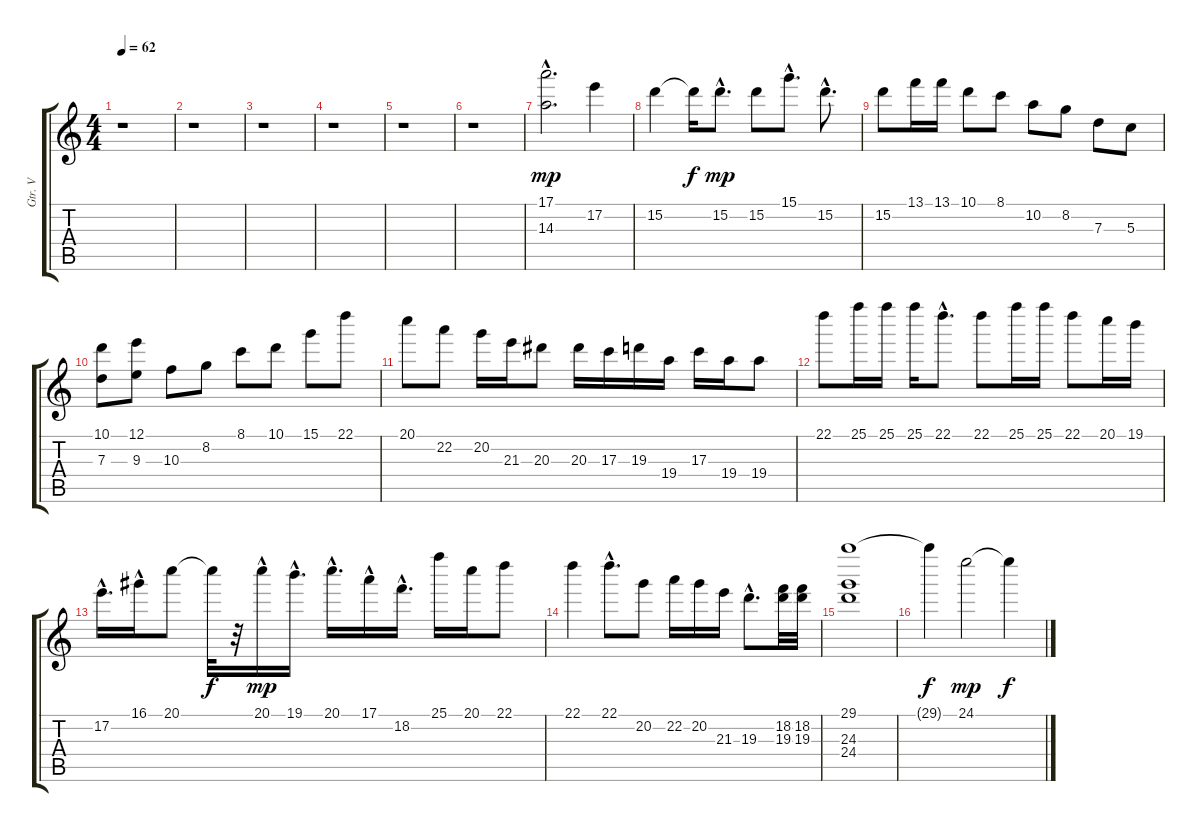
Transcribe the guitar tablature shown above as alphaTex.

\track ("Gtr. V" "Gtr. V") {instrument distortionguitar}
\staff {score tabs}
\tuning (E4 B3 G3 D3 A2 E2) {hide}
\ts (4 4)
\tempo 62
\clef g2
\ks c
r.1{dy mp} |
r.1 |
r.1 |
r.1 |
r.1 |
r.1 |
(17.1{hac} 14.3{hac}).2{d} 17.2.4 |
15.2.4 15.2{t}.16{dy f} 15.2{hac}.8{d dy mp} 15.2.8 15.1{hac}.8{d} 15.2{hac}.8{d} |
15.2.8 13.1.16 13.1.16 10.1.8 8.1.8 10.2.8 8.2.8 7.3.8 5.3.8 |
(10.1 7.3).8 (12.1 9.3).8 10.3.8 8.2.8 8.1.8 10.1.8 15.1.8 22.1.8 |
20.1.8 22.2.8 20.2.16 21.3.16 20.3.8 20.3.16 17.3.16 19.3.16 19.4.16 17.3.16 19.4.16 19.4.8 |
22.1.8 25.1.16 25.1.16 25.1.16 22.1{hac}.8{d} 22.1.8 25.1.16 25.1.16 22.1.8 20.1.16 19.1.16 |
17.2{hac}.16{d} 16.1{hac}.16 20.1.8 20.1{t}.32{dy f} r.32 20.1{hac}.16{dy mp} 19.1{hac}.16{d} 20.1{hac}.16{d} 17.1{hac}.16 18.2{hac}.16{d} 25.1.16 20.1.16 22.1.8 |
22.1.4 22.1{hac}.8{d} 20.2.8 22.2.16 20.2.16 21.3.16 19.3{hac}.8{d} (18.2 19.3).32 (18.2 19.3).32 |
(29.1 24.3 24.4).1 |
29.1{t}.4{dy f} 24.1.2{dy mp} 24.1{t}.4{dy f}
